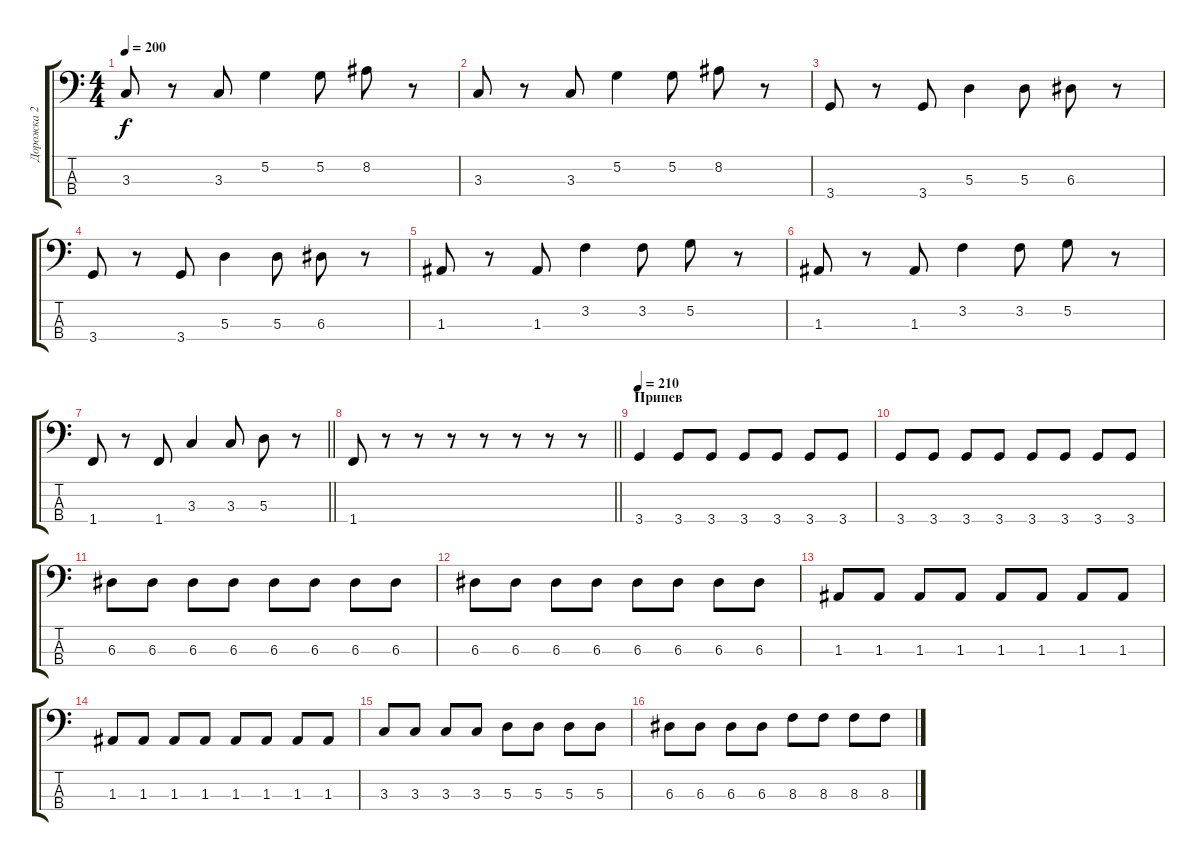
\track ("Дорожка 2" "Дорожка 2") {instrument electricbassfinger}
\staff {score tabs}
\tuning (G2 D2 A1 E1) {hide}
\ts (4 4)
\tempo 200
\clef f4
\ks c
3.3.8{dy f} r.8 3.3.8 5.2.4 5.2.8 8.2.8 r.8 |
3.3.8 r.8 3.3.8 5.2.4 5.2.8 8.2.8 r.8 |
3.4.8 r.8 3.4.8 5.3.4 5.3.8 6.3.8 r.8 |
3.4.8 r.8 3.4.8 5.3.4 5.3.8 6.3.8 r.8 |
1.3.8 r.8 1.3.8 3.2.4 3.2.8 5.2.8 r.8 |
1.3.8 r.8 1.3.8 3.2.4 3.2.8 5.2.8 r.8 |
\barLineRight lightlight
1.4.8 r.8 1.4.8 3.3.4 3.3.8 5.3.8 r.8 |
\barLineRight lightlight
1.4.8 r.8 r.8 r.8 r.8 r.8 r.8 r.8 |
\section ("" "Припев")
\tempo 210
3.4.4 3.4.8 3.4.8 3.4.8 3.4.8 3.4.8 3.4.8 |
3.4.8 3.4.8 3.4.8 3.4.8 3.4.8 3.4.8 3.4.8 3.4.8 |
6.3.8 6.3.8 6.3.8 6.3.8 6.3.8 6.3.8 6.3.8 6.3.8 |
6.3.8 6.3.8 6.3.8 6.3.8 6.3.8 6.3.8 6.3.8 6.3.8 |
1.3.8 1.3.8 1.3.8 1.3.8 1.3.8 1.3.8 1.3.8 1.3.8 |
1.3.8 1.3.8 1.3.8 1.3.8 1.3.8 1.3.8 1.3.8 1.3.8 |
3.3.8 3.3.8 3.3.8 3.3.8 5.3.8 5.3.8 5.3.8 5.3.8 |
6.3.8 6.3.8 6.3.8 6.3.8 8.3.8 8.3.8 8.3.8 8.3.8
